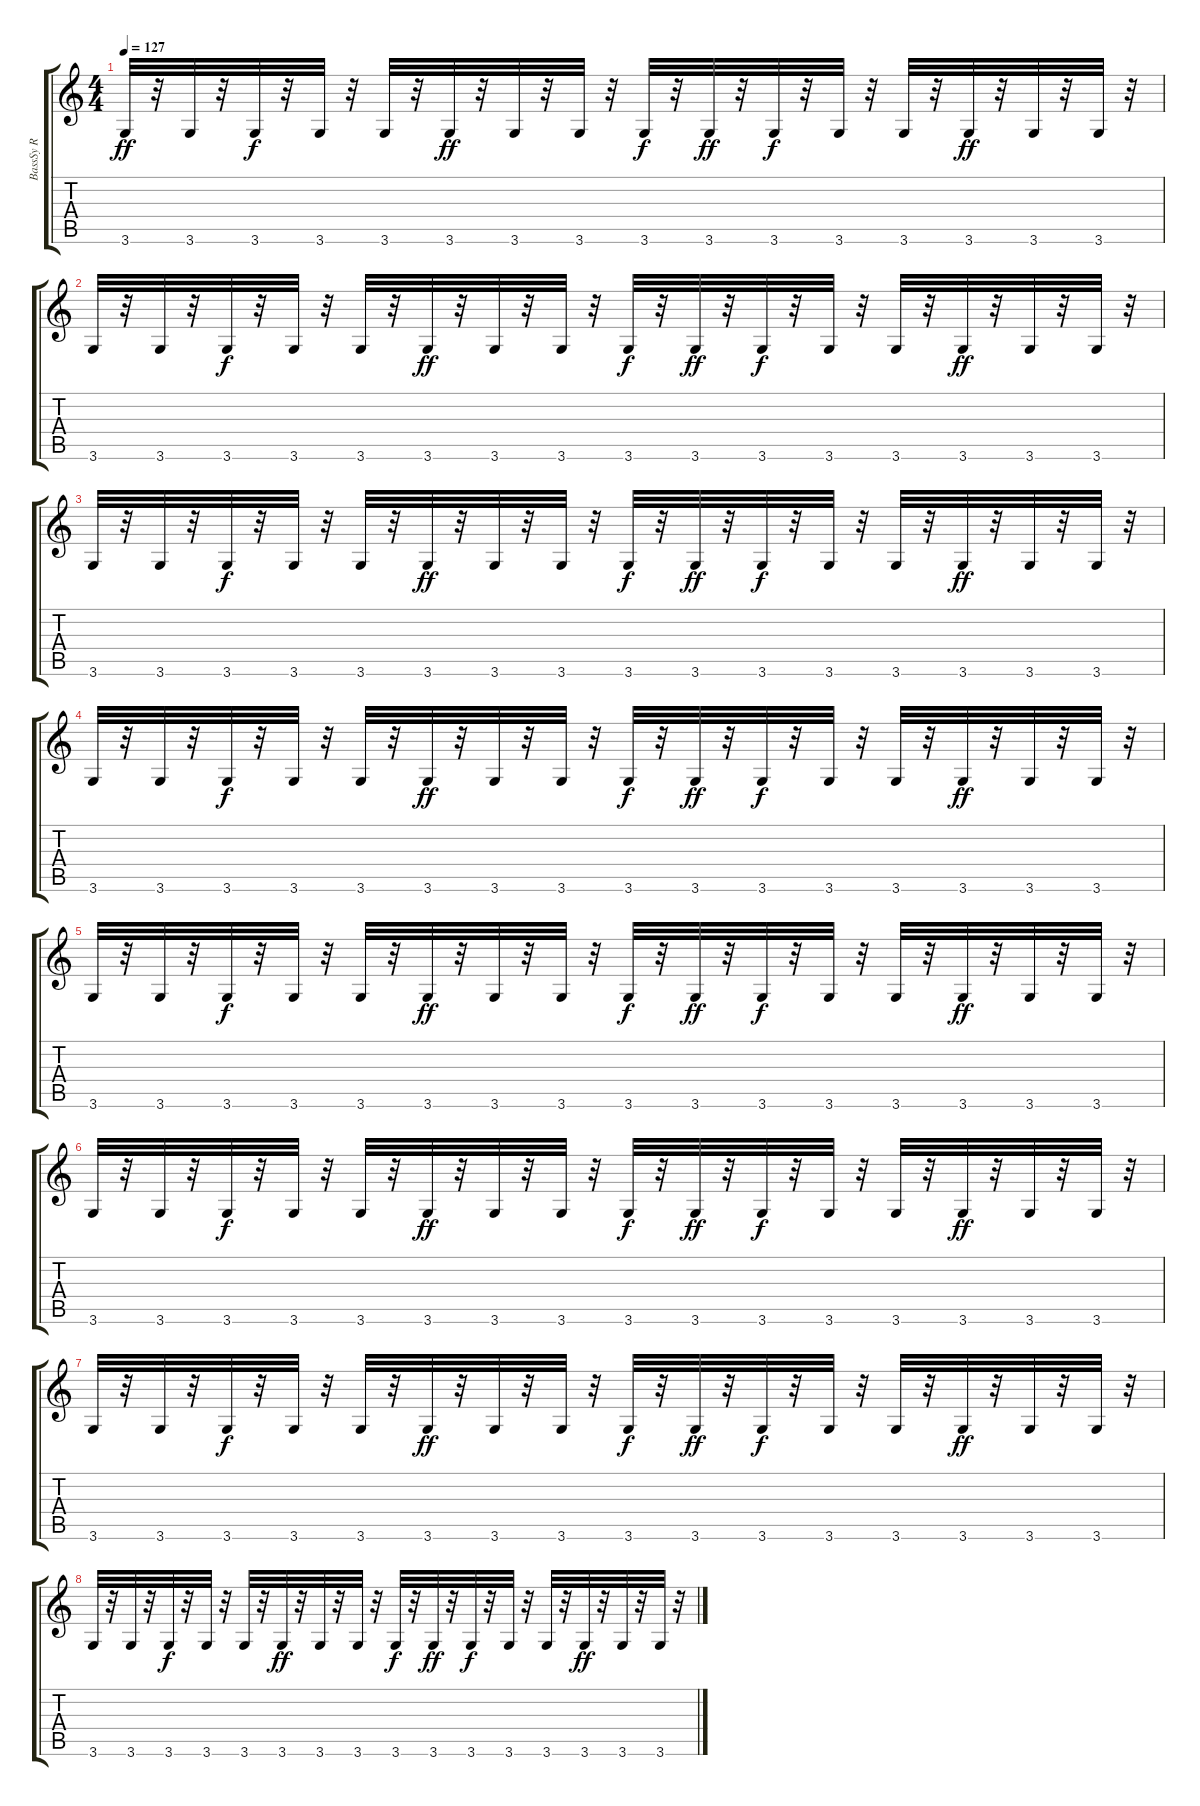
\track ("BassSy R" "BassSy R") {instrument synthbass2}
\staff {score tabs}
\tuning (E4 B3 G3 D3 A2 E2) {hide}
\ts (4 4)
\tempo 127
\clef g2
\ks c
3.6.32{dy ff} r.32 3.6.32 r.32 3.6.32{dy f} r.32 3.6.32 r.32 3.6.32 r.32 3.6.32{dy ff} r.32 3.6.32 r.32 3.6.32 r.32 3.6.32{dy f} r.32 3.6.32{dy ff} r.32 3.6.32{dy f} r.32 3.6.32 r.32 3.6.32 r.32 3.6.32{dy ff} r.32 3.6.32 r.32 3.6.32 r.32 |
3.6.32 r.32 3.6.32 r.32 3.6.32{dy f} r.32 3.6.32 r.32 3.6.32 r.32 3.6.32{dy ff} r.32 3.6.32 r.32 3.6.32 r.32 3.6.32{dy f} r.32 3.6.32{dy ff} r.32 3.6.32{dy f} r.32 3.6.32 r.32 3.6.32 r.32 3.6.32{dy ff} r.32 3.6.32 r.32 3.6.32 r.32 |
3.6.32 r.32 3.6.32 r.32 3.6.32{dy f} r.32 3.6.32 r.32 3.6.32 r.32 3.6.32{dy ff} r.32 3.6.32 r.32 3.6.32 r.32 3.6.32{dy f} r.32 3.6.32{dy ff} r.32 3.6.32{dy f} r.32 3.6.32 r.32 3.6.32 r.32 3.6.32{dy ff} r.32 3.6.32 r.32 3.6.32 r.32 |
3.6.32 r.32 3.6.32 r.32 3.6.32{dy f} r.32 3.6.32 r.32 3.6.32 r.32 3.6.32{dy ff} r.32 3.6.32 r.32 3.6.32 r.32 3.6.32{dy f} r.32 3.6.32{dy ff} r.32 3.6.32{dy f} r.32 3.6.32 r.32 3.6.32 r.32 3.6.32{dy ff} r.32 3.6.32 r.32 3.6.32 r.32 |
3.6.32 r.32 3.6.32 r.32 3.6.32{dy f} r.32 3.6.32 r.32 3.6.32 r.32 3.6.32{dy ff} r.32 3.6.32 r.32 3.6.32 r.32 3.6.32{dy f} r.32 3.6.32{dy ff} r.32 3.6.32{dy f} r.32 3.6.32 r.32 3.6.32 r.32 3.6.32{dy ff} r.32 3.6.32 r.32 3.6.32 r.32 |
3.6.32 r.32 3.6.32 r.32 3.6.32{dy f} r.32 3.6.32 r.32 3.6.32 r.32 3.6.32{dy ff} r.32 3.6.32 r.32 3.6.32 r.32 3.6.32{dy f} r.32 3.6.32{dy ff} r.32 3.6.32{dy f} r.32 3.6.32 r.32 3.6.32 r.32 3.6.32{dy ff} r.32 3.6.32 r.32 3.6.32 r.32 |
3.6.32 r.32 3.6.32 r.32 3.6.32{dy f} r.32 3.6.32 r.32 3.6.32 r.32 3.6.32{dy ff} r.32 3.6.32 r.32 3.6.32 r.32 3.6.32{dy f} r.32 3.6.32{dy ff} r.32 3.6.32{dy f} r.32 3.6.32 r.32 3.6.32 r.32 3.6.32{dy ff} r.32 3.6.32 r.32 3.6.32 r.32 |
3.6.32 r.32 3.6.32 r.32 3.6.32{dy f} r.32 3.6.32 r.32 3.6.32 r.32 3.6.32{dy ff} r.32 3.6.32 r.32 3.6.32 r.32 3.6.32{dy f} r.32 3.6.32{dy ff} r.32 3.6.32{dy f} r.32 3.6.32 r.32 3.6.32 r.32 3.6.32{dy ff} r.32 3.6.32 r.32 3.6.32 r.32
